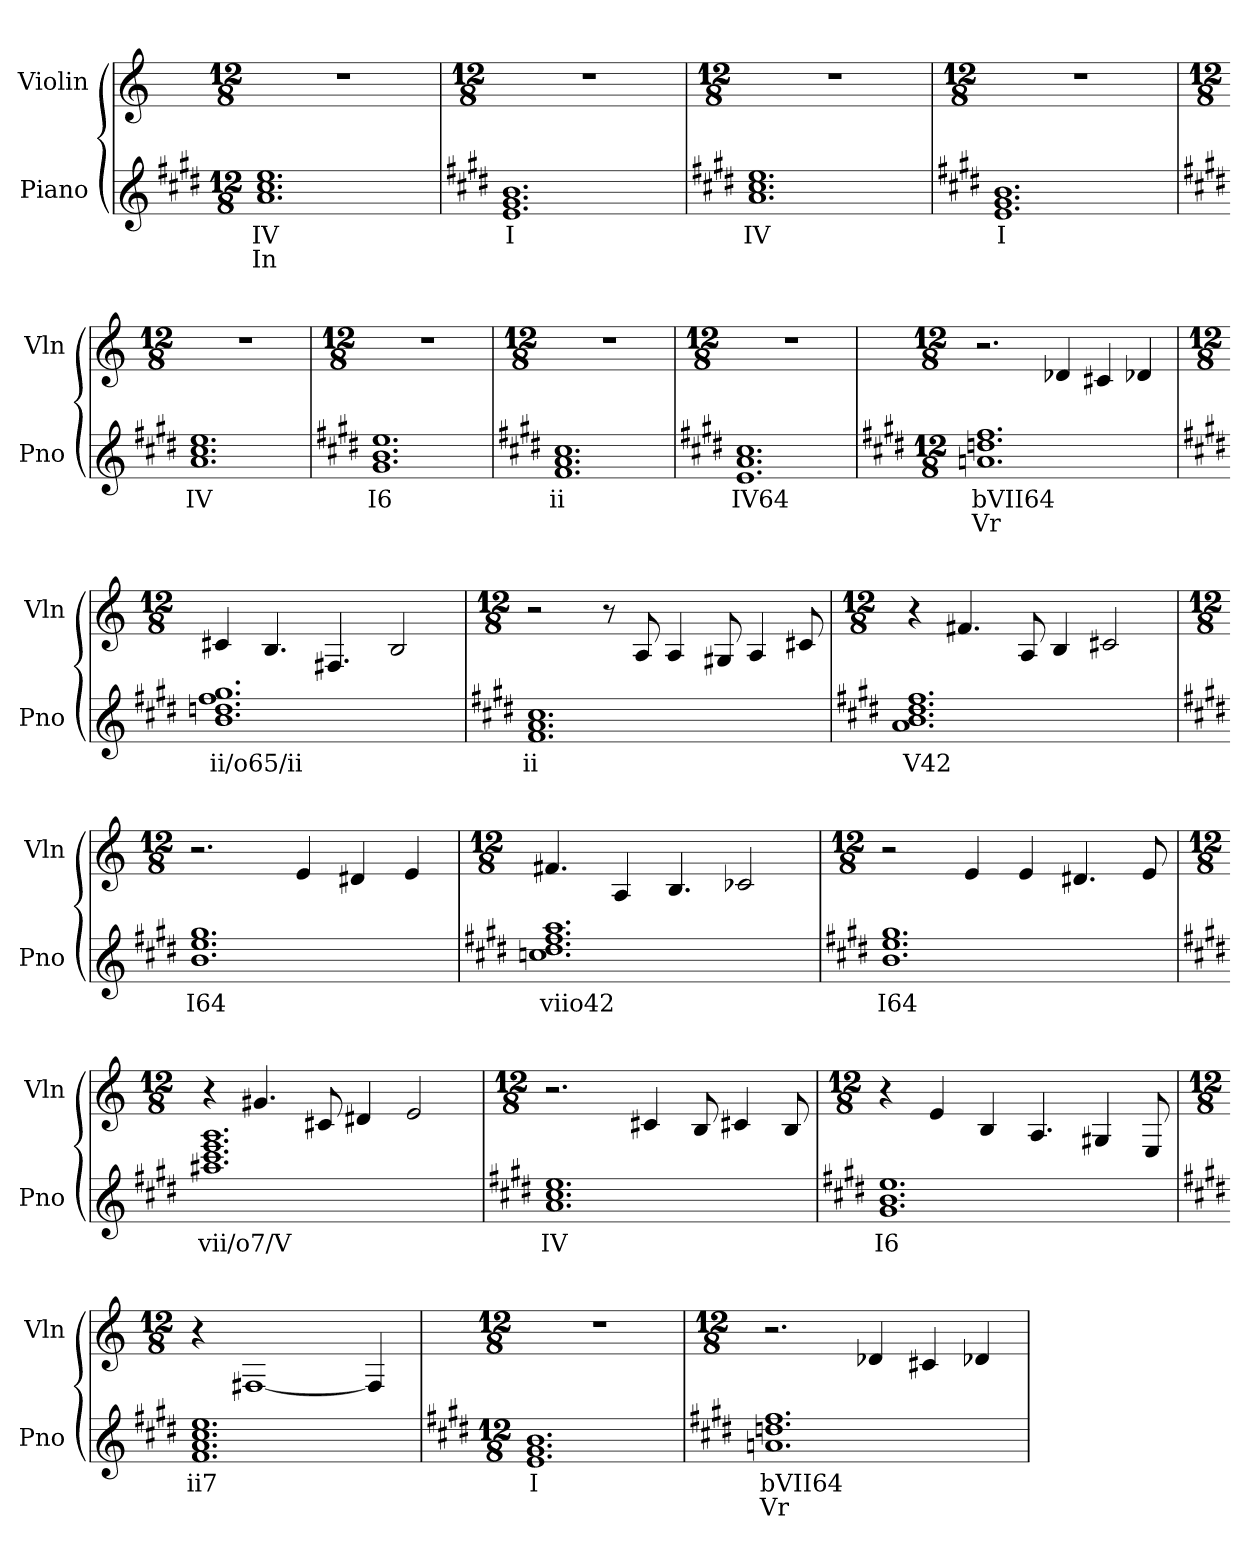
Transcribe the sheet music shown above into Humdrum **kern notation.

**kern	**text	**text	**kern
*part2	*part2	*part2	*part1
*staff2	*staff2	*staff2	*staff1
*I"Piano	*	*	*I"Violin
*I'Pno	*	*	*I'Vln
*k[f#c#g#d#]	*	*	*
*E:	*	*	*
*M12/8	*	*	*M12/8
=	=	=	=
1.a 1.cc# 1.ee	IV	In	1.r
=	=	=	=
*k[f#c#g#d#]	*	*	*
*E:	*	*	*
*	*	*	*M12/8
1.e 1.g# 1.b	I	.	1.r
=	=	=	=
*k[f#c#g#d#]	*	*	*
*E:	*	*	*
*	*	*	*M12/8
1.a 1.cc# 1.ee	IV	.	1.r
=	=	=	=
*k[f#c#g#d#]	*	*	*
*E:	*	*	*
*	*	*	*M12/8
1.e 1.g# 1.b	I	.	1.r
=	=	=	=
*k[f#c#g#d#]	*	*	*
*E:	*	*	*
*	*	*	*M12/8
1.a 1.cc# 1.ee	IV	.	1.r
=	=	=	=
*k[f#c#g#d#]	*	*	*
*E:	*	*	*
*	*	*	*M12/8
1.g# 1.b 1.ee	I6	.	1.r
=	=	=	=
*k[f#c#g#d#]	*	*	*
*E:	*	*	*
*	*	*	*M12/8
1.f# 1.a 1.cc#	ii	.	1.r
=	=	=	=
*k[f#c#g#d#]	*	*	*
*E:	*	*	*
*	*	*	*M12/8
1.e 1.a 1.cc#	IV64	.	1.r
=	=	=	=
*k[f#c#g#d#]	*	*	*
*E:	*	*	*
*M12/8	*	*	*M12/8
1.an 1.ddn 1.ff#	bVII64	Vr	2.r
.	.	.	4d-X
.	.	.	4c#X
.	.	.	4d-X
=	=	=	=
*k[f#c#g#d#]	*	*	*
*E:	*	*	*
*	*	*	*M12/8
1.b 1.ddn 1.ff# 1.gg#	ii/o65/ii	.	4c#X
.	.	.	4.B
.	.	.	4.F#X
.	.	.	2B
=	=	=	=
*k[f#c#g#d#]	*	*	*
*E:	*	*	*
*	*	*	*M12/8
1.f# 1.a 1.cc#	ii	.	2r
.	.	.	8r
.	.	.	8A
.	.	.	4A
.	.	.	8G#X
.	.	.	4A
.	.	.	8c#X
=	=	=	=
*k[f#c#g#d#]	*	*	*
*E:	*	*	*
*	*	*	*M12/8
1.a 1.b 1.dd# 1.ff#	V42	.	4r
.	.	.	4.f#X
.	.	.	8A
.	.	.	4B
.	.	.	2c#X
=	=	=	=
*k[f#c#g#d#]	*	*	*
*E:	*	*	*
*	*	*	*M12/8
1.b 1.ee 1.gg#	I64	.	2.r
.	.	.	4e
.	.	.	4d#X
.	.	.	4e
=	=	=	=
*k[f#c#g#d#]	*	*	*
*E:	*	*	*
*	*	*	*M12/8
1.ccn 1.dd# 1.ff# 1.aa	viio42	.	4.f#X
.	.	.	4A
.	.	.	4.B
.	.	.	2c-X
=	=	=	=
*k[f#c#g#d#]	*	*	*
*E:	*	*	*
*	*	*	*M12/8
1.b 1.ee 1.gg#	I64	.	2r
.	.	.	4e
.	.	.	4e
.	.	.	4.d#X
.	.	.	8e
=	=	=	=
*k[f#c#g#d#]	*	*	*
*E:	*	*	*
*	*	*	*M12/8
1.aa#X 1.ccc# 1.eee 1.ggg#	vii/o7/V	.	4r
.	.	.	4.g#X
.	.	.	8c#X
.	.	.	4d#X
.	.	.	2e
=	=	=	=
*k[f#c#g#d#]	*	*	*
*E:	*	*	*
*	*	*	*M12/8
1.a 1.cc# 1.ee	IV	.	2.r
.	.	.	4c#X
.	.	.	8B
.	.	.	4c#X
.	.	.	8B
=	=	=	=
*k[f#c#g#d#]	*	*	*
*E:	*	*	*
*	*	*	*M12/8
1.g# 1.b 1.ee	I6	.	4r
.	.	.	4e
.	.	.	4B
.	.	.	4.A
.	.	.	4G#X
.	.	.	8E
=	=	=	=
*k[f#c#g#d#]	*	*	*
*E:	*	*	*
*	*	*	*M12/8
1.f# 1.a 1.cc# 1.ee	ii7	.	4r
.	.	.	[1F#X
.	.	.	4F#]
=	=	=	=
*k[f#c#g#d#]	*	*	*
*E:	*	*	*
*M12/8	*	*	*M12/8
1.e 1.g# 1.b	I	.	1.r
=	=	=	=
*k[f#c#g#d#]	*	*	*
*E:	*	*	*
*	*	*	*M12/8
1.an 1.ddn 1.ff#	bVII64	Vr	2.r
.	.	.	4d-X
.	.	.	4c#X
.	.	.	4d-X
=	=	=	=
*-	*-	*-	*-
